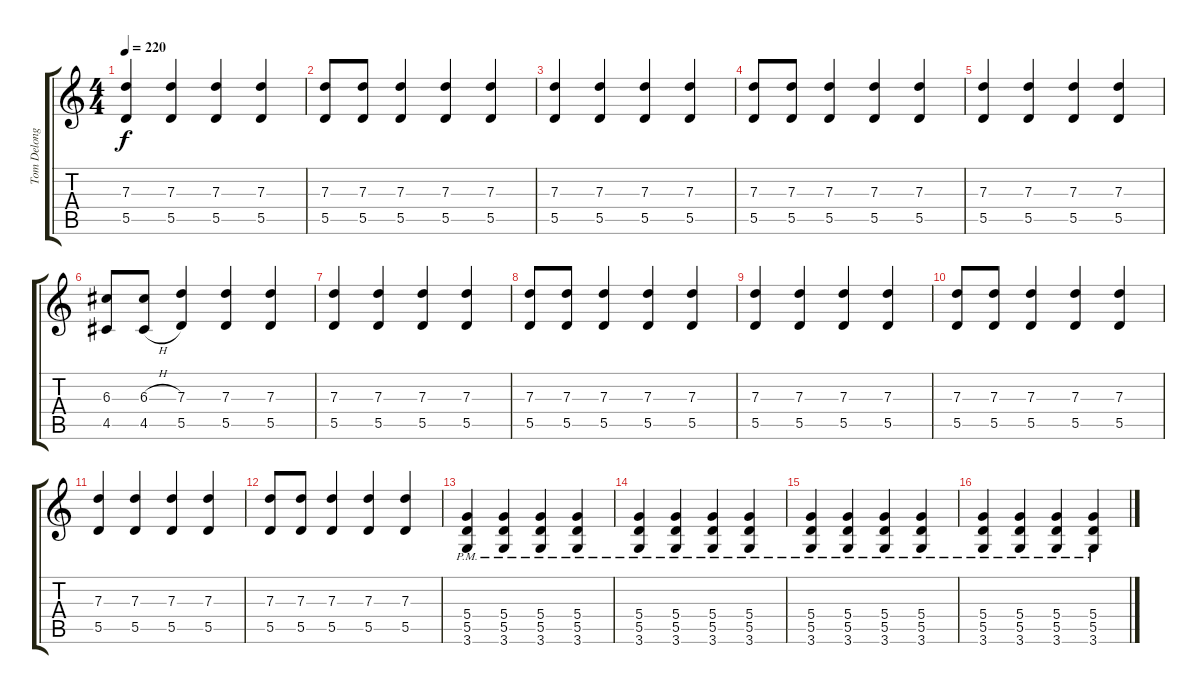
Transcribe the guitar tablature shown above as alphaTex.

\track ("Tom Delonge" "Tom Delong") {instrument distortionguitar}
\staff {score tabs}
\tuning (E4 B3 G3 D3 A2 E2) {hide}
\ts (4 4)
\tempo 220
\clef g2
\ks c
(7.3 5.5).4{dy f} (7.3 5.5).4 (7.3 5.5).4 (7.3 5.5).4 |
(7.3 5.5).8 (7.3 5.5).8 (7.3 5.5).4 (7.3 5.5).4 (7.3 5.5).4 |
(7.3 5.5).4 (7.3 5.5).4 (7.3 5.5).4 (7.3 5.5).4 |
(7.3 5.5).8 (7.3 5.5).8 (7.3 5.5).4 (7.3 5.5).4 (7.3 5.5).4 |
(7.3 5.5).4 (7.3 5.5).4 (7.3 5.5).4 (7.3 5.5).4 |
(6.3 4.5).8 (6.3{h} 4.5{h}).8 (7.3 5.5).4 (7.3 5.5).4 (7.3 5.5).4 |
(7.3 5.5).4 (7.3 5.5).4 (7.3 5.5).4 (7.3 5.5).4 |
(7.3 5.5).8 (7.3 5.5).8 (7.3 5.5).4 (7.3 5.5).4 (7.3 5.5).4 |
(7.3 5.5).4 (7.3 5.5).4 (7.3 5.5).4 (7.3 5.5).4 |
(7.3 5.5).8 (7.3 5.5).8 (7.3 5.5).4 (7.3 5.5).4 (7.3 5.5).4 |
(7.3 5.5).4 (7.3 5.5).4 (7.3 5.5).4 (7.3 5.5).4 |
(7.3 5.5).8 (7.3 5.5).8 (7.3 5.5).4 (7.3 5.5).4 (7.3 5.5).4 |
(5.4{pm} 5.5{pm} 3.6{pm}).4 (5.4{pm} 5.5{pm} 3.6{pm}).4 (5.4{pm} 5.5{pm} 3.6{pm}).4 (5.4{pm} 5.5{pm} 3.6{pm}).4 |
(5.4{pm} 5.5{pm} 3.6{pm}).4 (5.4{pm} 5.5{pm} 3.6{pm}).4 (5.4{pm} 5.5{pm} 3.6{pm}).4 (5.4{pm} 5.5{pm} 3.6{pm}).4 |
(5.4{pm} 5.5{pm} 3.6{pm}).4 (5.4{pm} 5.5{pm} 3.6{pm}).4 (5.4{pm} 5.5{pm} 3.6{pm}).4 (5.4{pm} 5.5{pm} 3.6{pm}).4 |
(5.4{pm} 5.5 3.6{pm}).4 (5.4{pm} 5.5{pm} 3.6{pm}).4 (5.4{pm} 5.5{pm} 3.6{pm}).4 (5.4{pm} 5.5{pm} 3.6{pm}).4
